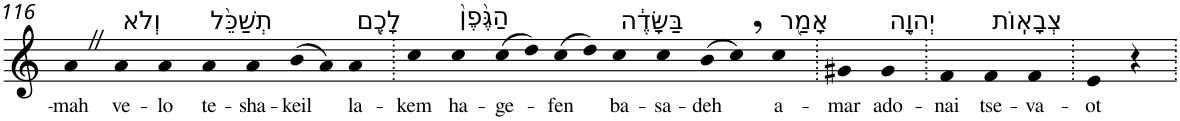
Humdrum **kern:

**kern	**text
*part1	*part1
*staff1	*staff1
*I"Piano	*
*I'Pno	*
!!LO:PB:g=z
*clefG2	*
*k[]	*
=116	=116
!	!LO:LY:b
4aZ	-mah
!LO:TX:a:t=וְלֹא	!
!	!LO:LY:b
4a	ve-
!	!LO:LY:b
4a	-lo
!LO:TX:a:t=תְשַׁכֵּ֨ל	!
!	!LO:LY:b
4a	te-
!	!LO:LY:b
4a	-sha-
!	!LO:LY:b
(>8b	-keil
8a)	.
!LO:TX:a:t=לָכֶ֤ם	!
!	!LO:LY:b
4a	la-
=117.	=117.
!	!LO:LY:b
4cc	-kem
!LO:TX:a:t=הַגֶּ֙פֶן֙	!
!	!LO:LY:b
4cc	ha-
!	!LO:LY:b
(>8cc	-ge-
8dd)	.
!	!LO:LY:b
(>8cc	-fen
8dd)	.
!LO:TX:a:t=בַּשָּׂדֶ֔ה	!
!	!LO:LY:b
4cc	ba-
!	!LO:LY:b
4cc	-sa-
!	!LO:LY:b
(>8b	-deh
8cc,)	.
!LO:TX:a:t=אָמַ֖ר	!
!	!LO:LY:b
4cc	a-
=118.	=118.
!	!LO:LY:b
4g#X	-mar
!LO:TX:a:t=יְהוָ֥ה	!
!	!LO:LY:b
4g#	ado-
=119.	=119.
!	!LO:LY:b
4f	-nai
!LO:TX:a:t=צְבָאֽוֹת	!
!	!LO:LY:b
4f	tse-
!	!LO:LY:b
4f	-va-
=120.	=120.
!	!LO:LY:b
4e	-ot
4r	.
=.	=.
*-	*-
